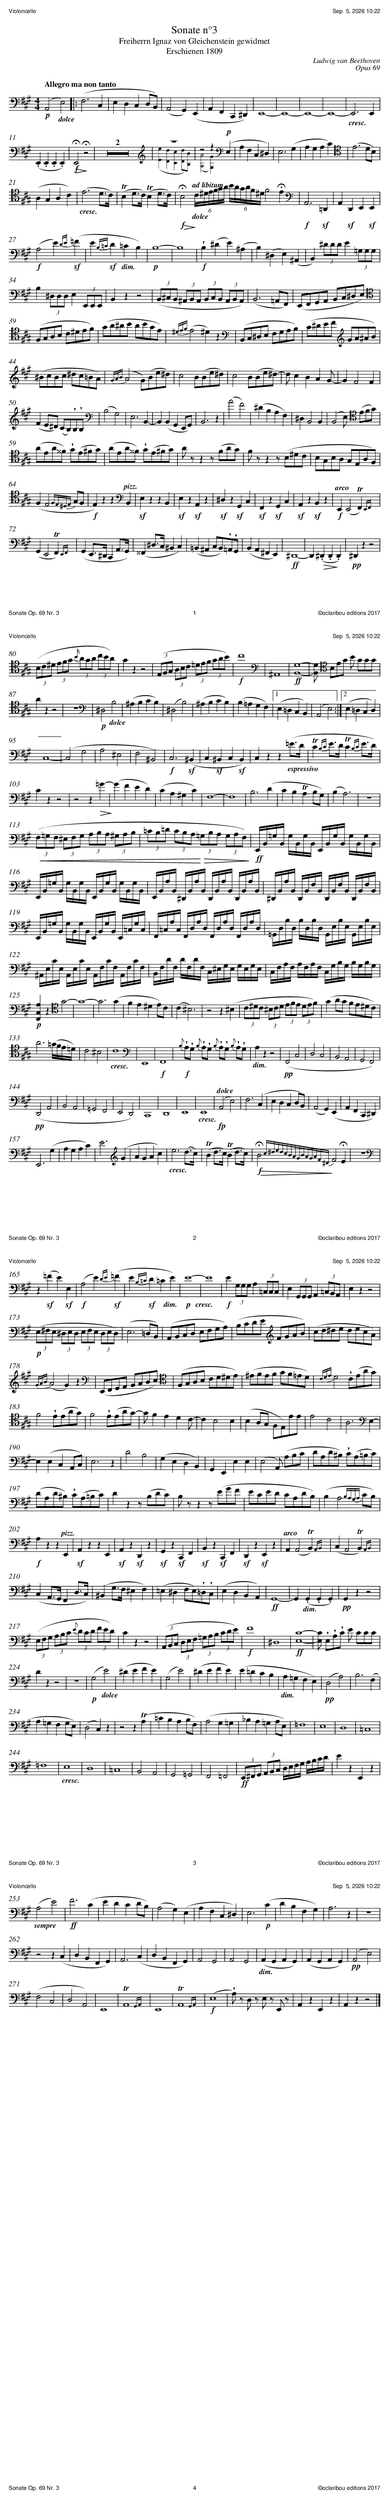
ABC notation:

X:1
T:Sonate n°3
T:Freiherrn Ignaz von Gleichenstein gewidmet
T:Erschienen 1809
C:Ludwig van Beethoven
C:Opus 69
M:4/4
L:1/8
Q:"Allegro ma non tanto"
K:A
V:1 clef=bass
V:1
!p! (A,,4 "_dolce"E,4) |: (F,6 C,2 | E,2 D,2 C,2 D,B,,) | (A,,4 G,,2) (E,,2 | A,,2 F,,2 C,,2 ^D,,2) | E,,8- |  E,,8- | E,,8- | E,,8- | "_cresc."E,,6 E,,2 |
(.E,,2 .E,,2 .E,,2 .E,,2) |!>(!!f! !fermata!E,,4!>)! !fermata!z4 | Z2 [K:treble] |z8 & [I:voicescale 0.7]([Ee]2 [Dd]2 [Cc]2 [Dd][B,B]) | z4 z2 [K:bass]!p! (E,2 & ([A,A]4 [G,G]2) x2 | A,2 F,2 C,2 ^D,2) | E,6 (G,2 |  A,2 G,2 A,2 C2) [K:clef=tenor]| (E6 DB,) |
(A,2 G,2 A,2 C2) | "_cresc."(E6 D>C) |  (!trill!B,2 D>C) (!trill!B,2 D>C) | !>(!!f! !fermata!B,4!>)! "_dolce""^ad libitum"(6:4:6C/^D/E/F/G/A/ (6:4:6B/A/G/A/F/^D/ F4 !fermata!E2 [K:bass] | !f! A,,6 !sf!=D,,2 | A,,2 !sf!D,,2 E,,2 !sf!E,,2 |
!f! (A,4 E2) {DE}(!sf!=F2 | E2 {B,=C}!sf!D2 "_dim."=C2 B,2) |!p! B,8- |  B,8 |!f! !wedge!B,2 (^D2 E2) (^A,2 | B,2) (^D,2 E,2) (^A,,2 | B,,2) (3^DDD E2 (3=G,G,G, |
B,2 (3^D,D,D, E,2 (3E,,E,,E,, | B,,2 z2 z4 | (3(B,,^C,B,, (3^A,,B,,A,, (3B,,C,B,, (3A,,B,,A,,) |  (B,,6 =A,,F,,) | (E,,F,,G,,A,, B,,C,^D,E,) |
[K:tenor] (F,G,A,B, C^DEF) | (GA^AB ABGE) | {^DEF} (E4 ^D2) z2[K:bass] | (B,,C,^D,E, F,G,A,B,) | (C^DEF[K:treble] GA^AB) |
(^BcBc ^dc=BA) | {GAB} (A4 G)(Be^d) | c4 B(Be^d) | c4 B(Be^d-) | d c2 B2 A2 G- | G2 F4 F2 |
(F2 E^D) (CB,)!wedge!B,!wedge!B, [K:bass] | (B,4 G,4) | E,6 B,,2- | B,,2 (B,,2 G,,2 E,,G,,) |  B,,6 z2 | (A4 F4) | (^D2 B,2 A,2 F,2) | ^D,2 B,,4 B,,2 | (B,,4 E,)[K:tenor] (EFG) |
(AEA^^F) !wedge!G(E^FG) | (AEA^^F) !wedge!G(E^FG) | A z z2 z (FAG) | F z z2 z (B,^DC |  B,G,B,A, G,E,A,F,) |
(F,2 E,4 {F,E,^D,E,}G,F, |!f! E,2) z2 z2[K:bass] "^pizz."B,,2 | !sf!E,2 z2 z2 B,,2 | !sf!E,2 z2 !sf!A,,2 z2 | !sf!^D,2 z2 !sf!G,,2 C,2 | !sf!F,,2 z2 !sf!G,,2 C,2 | !sf!A,,2 z2 !sf!B,,2 z2 | !f!"^arco"E,,2 (E,,4 !trill!F,,2){E,,F,,} |
(G,,2 E,,4 !trill!F,,2) {E,,F,,} | (G,,2 E,,>^D,, C,,2 A,,>G,,) |  (^^F,,2 ^D,>C, ^B,,2 C,2) | (=B,,2 ^A,,2 C,B,,)!wedge!=A,,!wedge!G,, | (B,,2 A,,2 ^F,,2 E,,2) | !ff!^D,,8- | D,,2 !>(!(.^D,,2 .D,,2 !>)!.D,,2) |!pp! ^D,,2 z2 z4 |
%%newpage
[K:tenor] (3(B,C^D (3EFG (3{B/}AGA (3cBA) | G2 z2 z4 | ((3E,F,G, (3A,B,C (3=DEF (3GAB) | !f!c8 [K:bass] | ^A,,8 |!ff! [B,,G,]8- | [B,,G,][K:tenor] B,EG B GGG |
A2 z2 z4 | z8 [K:bass] | !p!^D,4 "_dolce"B,4 | (^A,2 B,2 C2 B,2) | (^D,4 B,4) | (^A,2 B,2 C2 B,2) | (B,2 =A,2 G,2 F,2) |[1 (E,2 =D,2 C,2 B,,2) | (A,,4 E,4) :|[2 (E,2 =D,2 C,2 D,2) |
C,8- | (C,4 G,4 | A,4 ^E,4 | F,4 ^B,,4) | !f! C,6 (!sf!^B,,2 | C,2 !sf!^B,,2 C,2 !sf!B,,2) | C,2 z2 z2 ("_espressivo"=E>D | !trill!C2{B,C} E>D !trill!C2{B,C} E>D) |
C2 z2 z4 | z4 z2 !>(!=G2- !>)!| (G2 F2 E2 D2) | (C2 A,2 ^G,2 C2) | F,8- | F,8 | B,6 (D2 | C2 B,2 !trill!A,2 B,G,) | (B,2 A,6) | z8 |
!<(! ((3F,=G,F, (3^E,F,G, (3A,B,A, (3^G,A,B, |  (3=CB,=D (3CB,A, !<)!!>(! (3=G,B,A, (3G,A,F,) !>)!| !ff! E,,/B,,/=G,/B,,/ G,/B,,/G,/B,,/ E,,/B,,/G,/B,,/ G,/B,,/G,/B,,/ |
E,,/B,,/=G,/B,,/ G,/B,,/G,/B,,/ E,,/B,,/G,/B,,/ G,/B,,/G,/B,,/ |  E,,/B,,/A,/B,,/ ^D,,/B,,/A,/B,,/ D,,/B,,/A,/B,,/ D,,/B,,/A,/B,,/ |  ^D,,/B,,/A,/B,,/ D,,/B,,/F,/B,,/ D,,/B,,/F,/B,,/ D,,/B,,/F,/B,,/ |
E,,/B,,/=G,/B,,/ G,/B,,/G,/B,,/ E,,/B,,/G,/B,,/ E,,/=C,/G,/C,/ |  F,,/=C,/A,/C,/ F,,/D,/A,/D,/ F,,/D,/A,/D,/ F,,/D,/A,/D,/ |  =G,,/D,/B,/D,/ B,/D,/B,/D,/ G,,/E,/B,/E,/ G,,/E,/B,/E,/ |
^A,,/E,/C/E,/ A,,/E,/C/E,/ A,,/F,/C/F,/ A,,/F,/C/F,/ |  B,,/F,/D/F,/ D/F,/D/F,/ C,/^E,/G,/E,/ G,/E,/G,/E,/ |  C,/F,/A,/F,/ A,/F,/A,/F,/ C,/G,/B,/G,/ B,/G,/B,/G,/ |
!p! [F,,C,A,]2 z2[K:tenor] G4- | G8- |  G6 (G2 | F2 E2 ^D2 E)C | (C2 ^B,6) | z4 z2 (^B,2 | (3C^DC (3^B,CD (3EFE (3DEF) | (G2 AG FE^DC) |
A6 (=G/F/E/=D/) | C4 ^B,4 | "_cresc."C8[K:bass] | E,,8 |!f! F,,8 | !f!{B,} !wedge!A,!wedge!G,{B,} !wedge!A,!wedge!G,{B,} !wedge!A,!wedge!G,{B,} !wedge!A,!wedge!G, |  "_dim."A,2 z2 z4 |!pp! (F,,4 C,4 | D,4 C,4 | B,,4 A,,4 | G,,4 F,,4) |
!pp! (D,,4 A,,4 | B,,4 A,,4 |  =G,,4 F,,4 | E,,4 D,,4) | C,,8 | D,,8 | E,,8 | "_cresc."E,,8 | "^dolce"(!fp!A,,4 E,4) | F,6 (C,2 | E,2 D,2 C,2 D,B,,) | (A,,4 G,,2) (E,,2 | A,,2 F,,2 C,,2 ^D,,2) |
E,,6 (G,2 | A,2 G,2 A,2 C2) | E6 [K:treble] (G2 | A2 G2 A2 c2) | "_cresc."e6 (d>c) | (!trill!B2 d>c) (!trill!B2 d>c) | !>(!!f! !fermata!B4!>)!{c^dedcBAGBAGAF^D} F4 !fermata!E2 | z8 [K:bass] |
%%newpage
z2 (!sf!=F2 E2) !sf!E,2 | !f!(A,4 E2) {DE}(!sf!=F2 | E2 {B,=C}!sf!D2 "@2,-52dim."=C2 E2) |!p! "@15,-58cresc."E8- | E8 |!f! E2 (3G,G,G, A,2 (3=C,C,C, | E,2 (3G,,G,,G,, A,,2 (3=C,B,,A,, | E,2 z2 z4 |
!p! ((3E,^F,E, (3^D,E,D, (3E,F,E, (3D,E,D,) |  (E,6 =D,B,,) | (A,,B,,C,D, E,F,G,A,) | (B,CDE [K:treble]FGAB) | (cd^de decA) |
{GAB}(A4 G2) z2 [K:bass] | (E,,F,,G,,A,, B,,C,D,E,) [K:tenor] | (F,G,A,B, CD^DE) | (^EFEF GF=ED) | {CDE}D4 !wedge!C(EAG) |
F4 !wedge!E(EAG) | F4 !wedge!E(EAG-) | G F2 E2 D2 C- | C2 B,4 B,2 |  (B,2 A,G, F,E,)EE | E4 C4 | A,6 [K:bass] E,2- |
E,2 (E,2 C,2 A,,C,) | E,6 z2 | D4 B,4 |  (G,2 E,2 D,2 B,,2) | G,,2 E,,2 E,2 E,2 | (E,4 A,,) (A,B,C | DA,D^B,) !wedge!C(A,=B,C) |
(DA,D^B,) !wedge!C(A,=B,C) | D2 z2 z (B,DC) | B, z z2 z (EGF | ECED CA,DB,) |  (B,2 A,4 {B,A,G,A,}CB,) |
!f! A,2 z2 z2 "^pizz."E,,2 | !sf!A,,2 z2 z2 E,,2 | !sf!A,,2 z2 !sf!D,,2 z2 | !sf!G,,2 z2 !sf!C,,2 F,,2 | !sf!B,,2 z2 !sf!C,,2 F,,2 | !sf!D,,2 z2 !sf!E,,2 z2 | "^arco"A,,2 (A,,4 !trill!B,,2) {A,,B,,} |  (C,2 A,,4 !trill!B,,2) {A,,B,,} |
(C,2 A,,>G,, F,,2 D,>C,) | (^B,,2 G,>F, ^E,2 F,2) | (=E,2 ^D,2 F,E,)!wedge!=D,!wedge!C, | (E,2 D,2 B,,2 A,,2) |!ff! G,,8- | G,,2 ("_dim.".G,,2 .G,,2 .G,,2) | !pp!G,,2 z2 z4 |
((3E,F,G, (3A,B,C {E}(3DCD (3FED) | C2 z2 z4 |  ((3A,,B,,C, (3D,E,F, (3=G,A,B, (3CDE) | !f!F8 | ^D,8 | !ff![E,C]8- | [E,C] !wedge!E,!wedge!A,!wedge!C E CCC |
D2 z2 z4 | z8 |!p! (G,4 "_dolce"E4) | (^D2 E2 F2 E2) |  (G,4 E4) | (^D2 E2 F2 E2) | (E2 =D2 C2 B,2 | "_dim."A,2 =G,2 F,2 E,2) | !pp! (D,4 A,4) | B,6 (F,2 |
A,2 =G,2 F,2 G,E,) | (D,4 C,2) z2 | z4 z2 (!trill!A,2 | =C2 B,2 A,2 B,F,) | (A,4 G,2 =G,2 |  _B,2 A,2 =G,2 A,E,) | =F,8 | E,8 | D,8 | =C,8 |
=F,8 | "_cresc."E,8 | D,8 | =C,8 | B,,4 A,,4 | G,,4 =G,,4 |  F,,4 =F,,4 | !ff!(3E,,^F,,G,, (3A,,B,,C, D,/E,/F,/G,/ A,/B,/C/D/ | E2 z2 E,,2 z2 |
%%newpage
("_sempre"A,4 E4) | !ff! F6 (C2 | E2 D2 C2 DB,) | (A,4 G,2) (E,2 | A,2 F,2 C,2 ^D,2) | E,6 !p!(C2 | D2 B,2 F,2 G,2) |  A,6 z2 | z8 |
z4 z2 (C,2 | D,2 B,,2 F,,2 G,,2) | A,,6 (C,2 | D,2 B,,2 F,,2 G,,2) | A,,4 G,,4 |  A,,4 G,,4 | ("_dim."A,,2 G,,2 A,,2 G,,2) | (A,,2 G,,2 A,,2 G,,2) | !pp!(A,,4 E,4) |
(F,4 C,4 |  D,4 A,,4) | E,,8 | !trill!A,,8{G,,A,,} | E,,8 | !trill!A,,8{G,,A,,} | !f!(E,8 |  !wedge!A,) z D, z E, z E,, z | A,,2 z2 E,,2 z2 | A,,2 z2 z4 |]
